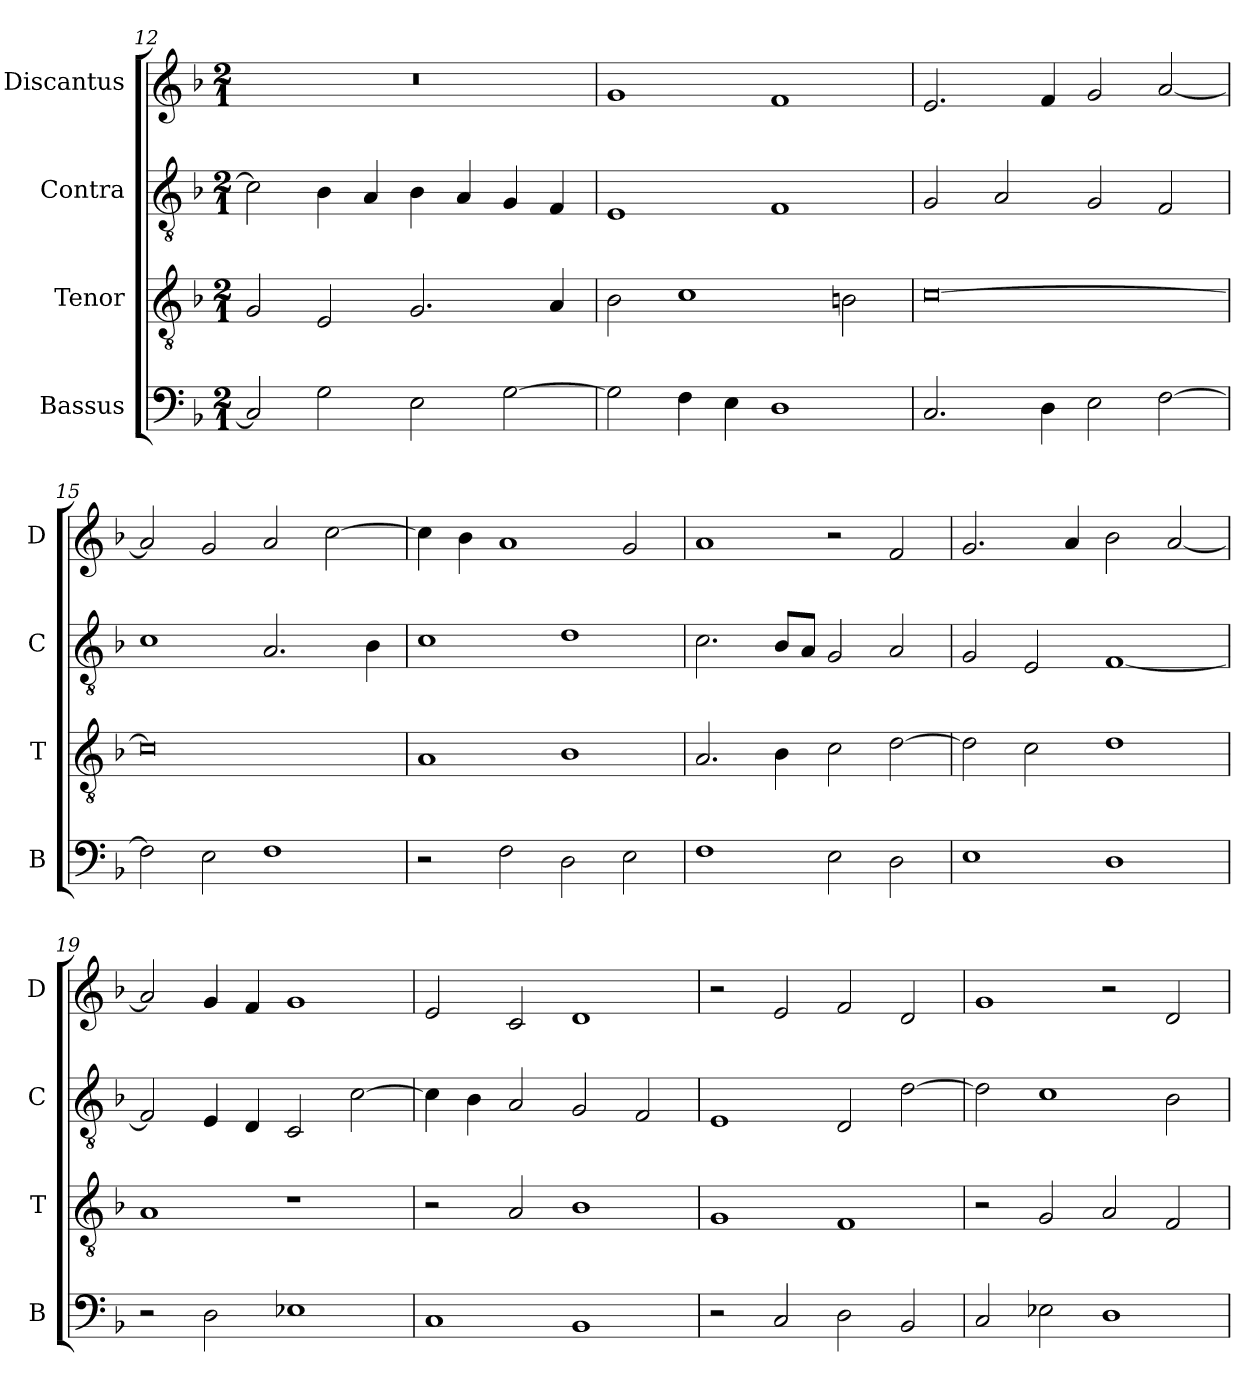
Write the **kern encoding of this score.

**kern	**kern	**kern	**kern
*part4	*part3	*part2	*part1
*staff4	*staff3	*staff2	*staff1
*I"Bassus	*I"Tenor	*I"Contra	*I"Discantus
*I'B	*I'T	*I'C	*I'D
*clefF4	*clefGv2	*clefGv2	*clefG2
*k[b-]	*k[b-]	*k[b-]	*k[b-]
*M2/1	*M2/1	*M2/1	*M2/1
=12	=12	=12	=12
2C/]	2G/	2c\]	0r
2G\	2E/	4B-\	.
.	.	4A/	.
2E\	2.G/	4B-\	.
.	.	4A/	.
[2G\	.	4G/	.
.	4A/	4F/	.
=13	=13	=13	=13
2G\]	2B-\	1E	1g
4F\	1c	.	.
4E\	.	.	.
1D	.	1F	1f
.	2Bn\	.	.
=14	=14	=14	=14
2.C/	[0c	2G/	2.e/
.	.	2A/	.
4D\	.	.	4f/
2E\	.	2G/	2g/
[2F\	.	2F/	[2a/
=15	=15	=15	=15
2F\]	0c]	1c	2a/]
2E\	.	.	2g/
1F	.	2.A/	2a/
.	.	.	[2cc\
.	.	4B-\	.
=16	=16	=16	=16
2r	1A	1c	4cc\]
.	.	.	4b-\
2F\	.	.	1a
2D\	1B-	1d	.
2E\	.	.	2g/
=17	=17	=17	=17
1F	2.A/	2.c\	1a
.	4B-\	8B-/L	.
.	.	8A/J	.
2E\	2c\	2G/	2r
2D\	[2d\	2A/	2f/
=18	=18	=18	=18
1E	2d\]	2G/	2.g/
.	2c\	2E/	.
.	.	.	4a/
1D	1d	[1F	2b-\
.	.	.	[2a/
=19	=19	=19	=19
2r	1A	2F/]	2a/]
2D\	.	4E/	4g/
.	.	4D/	4f/
1E-X	1r	2C/	1g
.	.	[2c\	.
=20	=20	=20	=20
1C	2r	4c\]	2e/
.	.	4B-\	.
.	2A/	2A/	2c/
1BB-	1B-	2G/	1d
.	.	2F/	.
=21	=21	=21	=21
2r	1G	1E	2r
2C/	.	.	2e/
2D\	1F	2D/	2f/
2BB-/	.	[2d\	2d/
=22	=22	=22	=22
2C/	2r	2d\]	1g
2E-X\	2G/	1c	.
1D	2A/	.	2r
.	2F/	2B-\	2d/
=	=	=	=
*-	*-	*-	*-
